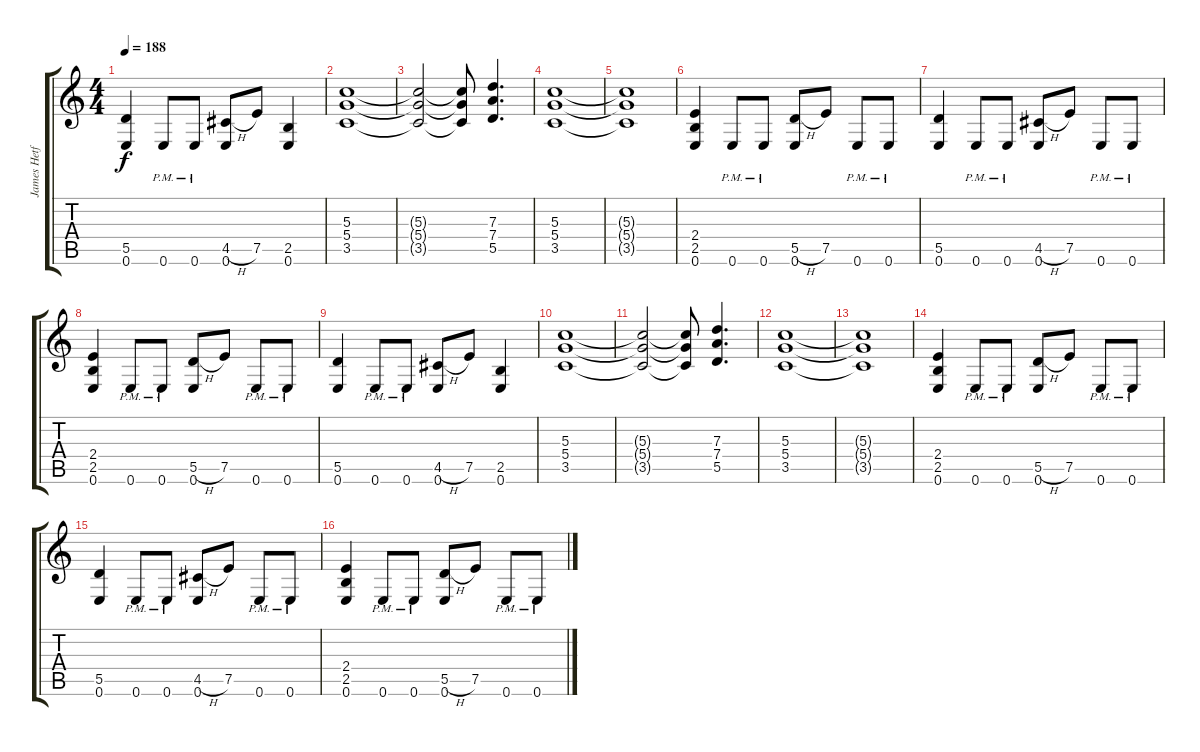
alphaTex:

\track ("James Hetfield Rhythm" "James Hetf") {instrument distortionguitar}
\staff {score tabs}
\tuning (E4 B3 G3 D3 A2 E2) {hide}
\ts (4 4)
\tempo 188
\clef g2
\ks c
(5.5 0.6).4{dy f} 0.6{pm}.8 0.6{pm}.8 (4.5{h} 0.6).8 7.5.8 (2.5 0.6).4 |
(5.3 5.4 3.5).1 |
(5.3{t} 5.4{t} 3.5{t}).2 (5.3{t} 5.4{t} 3.5{t}).8 (7.3 7.4 5.5).4{d} |
(5.3 5.4 3.5).1 |
(5.3{t} 5.4{t} 3.5{t}).1 |
(2.4 2.5 0.6).4 0.6{pm}.8 0.6{pm}.8 (5.5{h} 0.6).8 7.5.8 0.6{pm}.8 0.6{pm}.8 |
(5.5 0.6).4 0.6{pm}.8 0.6{pm}.8 (4.5{h} 0.6).8 7.5.8 0.6{pm}.8 0.6{pm}.8 |
(2.4 2.5 0.6).4 0.6{pm}.8 0.6{pm}.8 (5.5{h} 0.6).8 7.5.8 0.6{pm}.8 0.6{pm}.8 |
(5.5 0.6).4 0.6{pm}.8 0.6{pm}.8 (4.5{h} 0.6).8 7.5.8 (2.5 0.6).4 |
(5.3 5.4 3.5).1 |
(5.3{t} 5.4{t} 3.5{t}).2 (5.3{t} 5.4{t} 3.5{t}).8 (7.3 7.4 5.5).4{d} |
(5.3 5.4 3.5).1 |
(5.3{t} 5.4{t} 3.5{t}).1 |
(2.4 2.5 0.6).4 0.6{pm}.8 0.6{pm}.8 (5.5{h} 0.6).8 7.5.8 0.6{pm}.8 0.6{pm}.8 |
(5.5 0.6).4 0.6{pm}.8 0.6{pm}.8 (4.5{h} 0.6).8 7.5.8 0.6{pm}.8 0.6{pm}.8 |
(2.4 2.5 0.6).4 0.6{pm}.8 0.6{pm}.8 (5.5{h} 0.6).8 7.5.8 0.6{pm}.8 0.6{pm}.8
